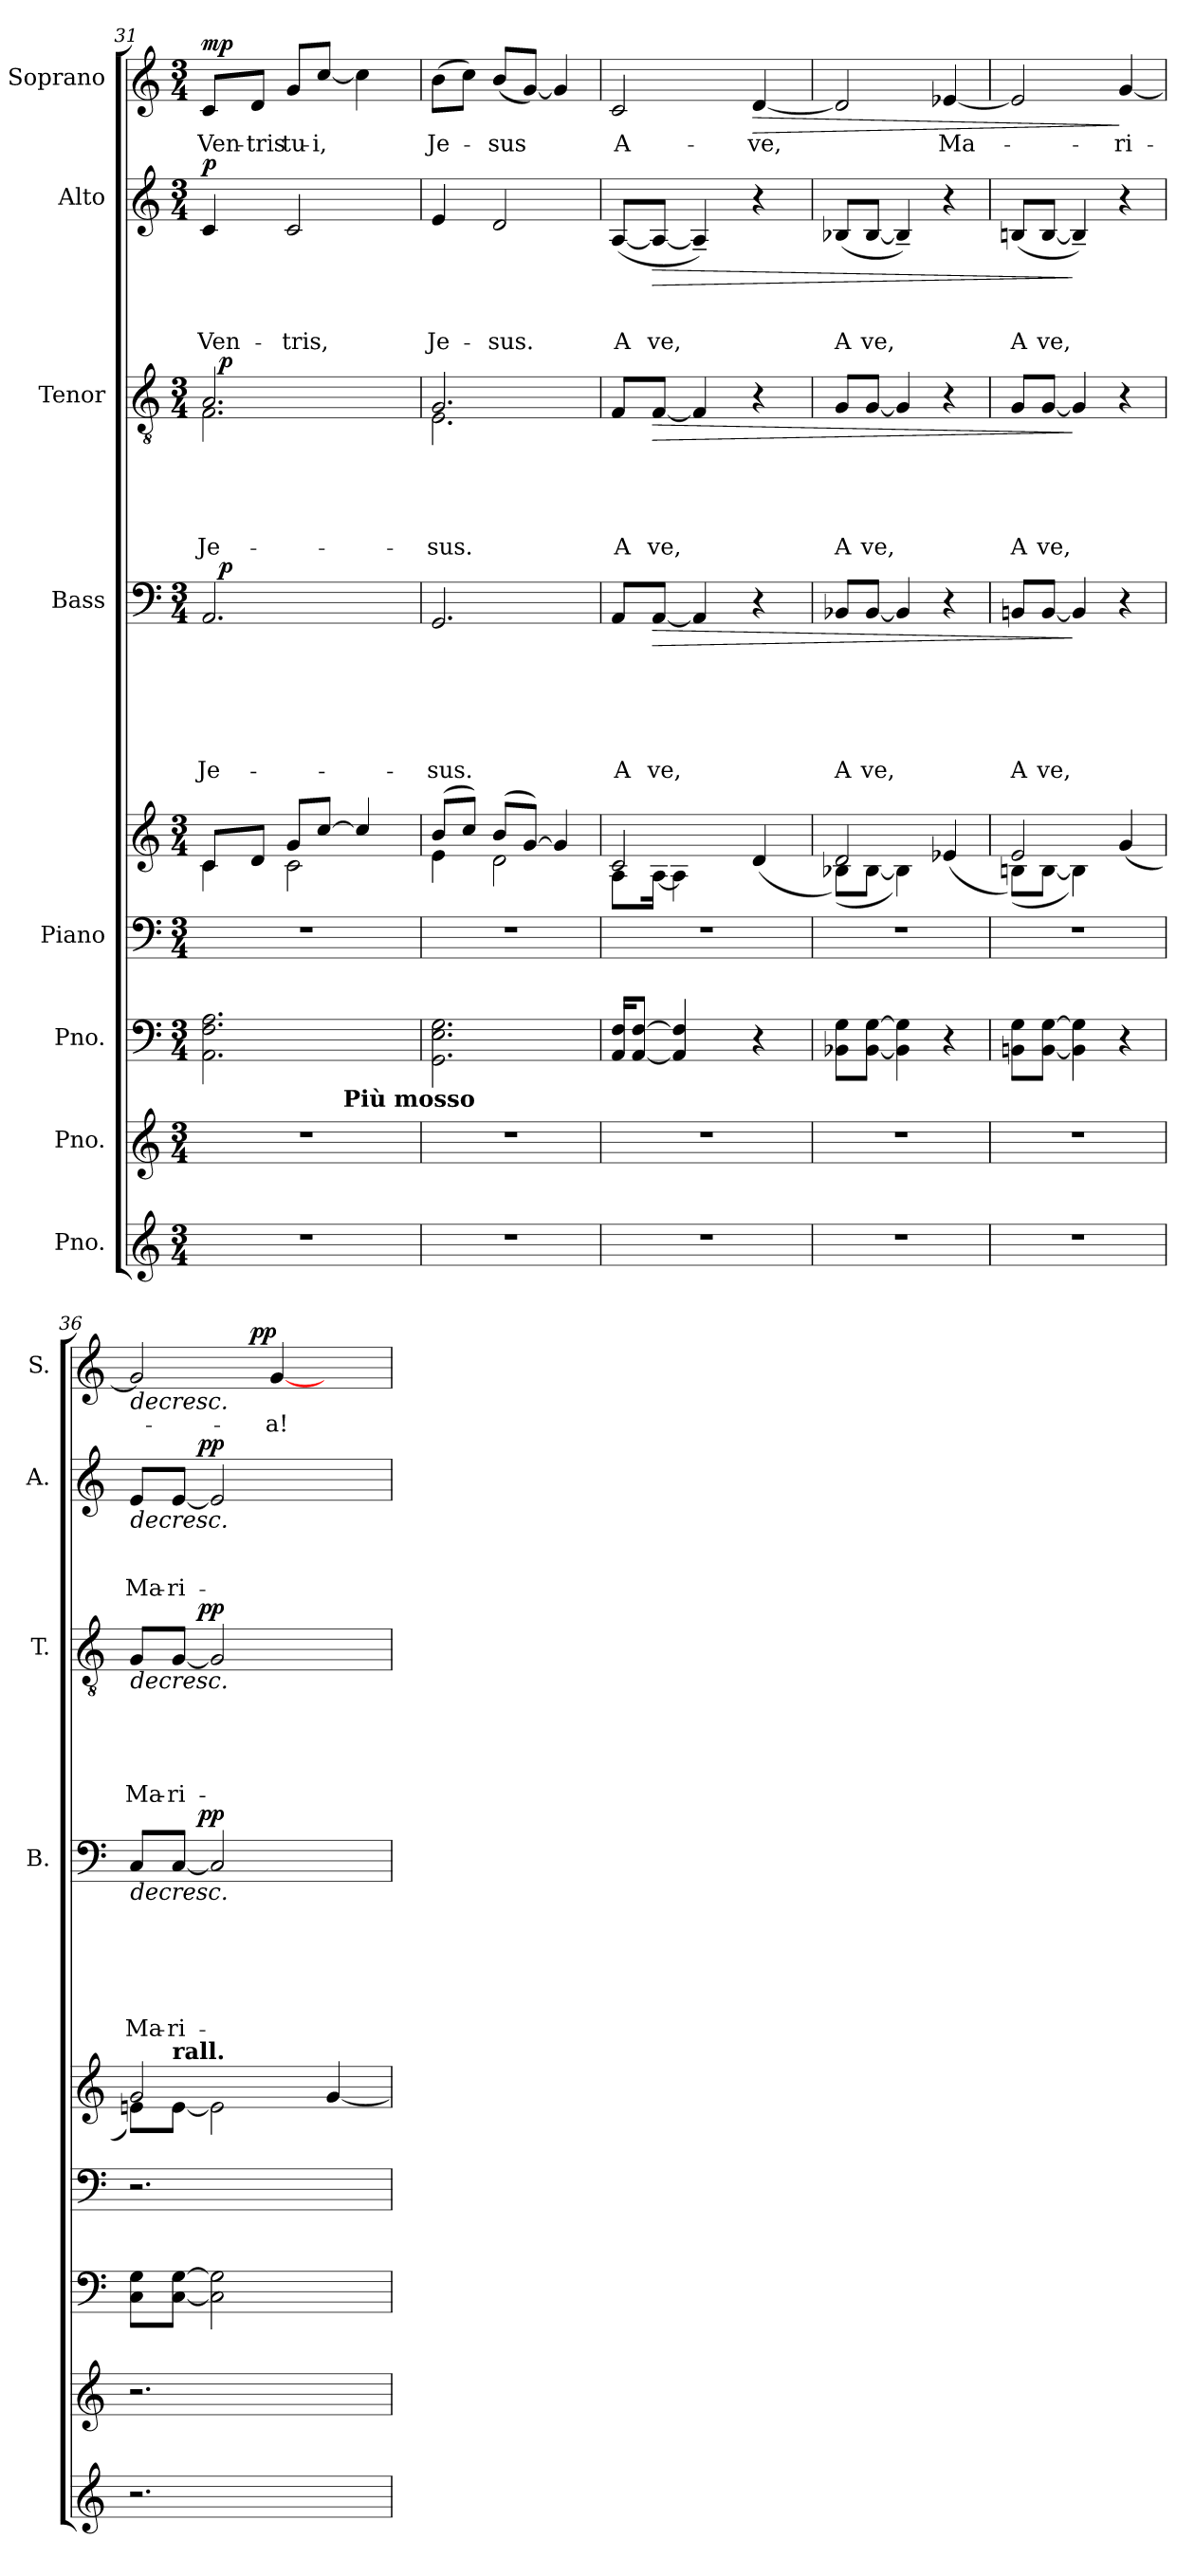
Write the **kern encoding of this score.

**kern	**kern	**kern	**kern	**kern	**kern	**text	**text	**text	**text	**text	**text	**dynam	**kern	**text	**text	**text	**text	**text	**dynam	**kern	**text	**text	**text	**dynam	**kern	**text	**dynam
*part8	*part7	*part6	*part5	*part5	*part4	*part4	*part4	*part4	*part4	*part4	*part4	*part4	*part3	*part3	*part3	*part3	*part3	*part3	*part3	*part2	*part2	*part2	*part2	*part2	*part1	*part1	*part1
*staff9	*staff8	*staff7	*staff6	*staff5	*staff4	*staff4	*staff4	*staff4	*staff4	*staff4	*staff4	*staff4	*staff3	*staff3	*staff3	*staff3	*staff3	*staff3	*staff3	*staff2	*staff2	*staff2	*staff2	*staff2	*staff1	*staff1	*staff1
*I"Pno.	*I"Pno.	*I"Pno.	*I"Piano	*	*I"Bass	*	*	*	*	*	*	*	*I"Tenor	*	*	*	*	*	*	*I"Alto	*	*	*	*	*I"Soprano	*	*
*	*	*	*	*	*I'B.	*	*	*	*	*	*	*	*I'T.	*	*	*	*	*	*	*I'A.	*	*	*	*	*I'S.	*	*
*clefG2	*clefG2	*clefF4	*clefF4	*clefG2	*clefF4	*	*	*	*	*	*	*	*clefGv2	*	*	*	*	*	*	*clefG2	*	*	*	*	*clefG2	*	*
*k[]	*k[]	*k[]	*k[]	*k[]	*k[]	*	*	*	*	*	*	*	*k[]	*	*	*	*	*	*	*k[]	*	*	*	*	*k[]	*	*
*C:	*C:	*C:	*C:	*C:	*C:	*	*	*	*	*	*	*	*C:	*	*	*	*	*	*	*C:	*	*	*	*	*C:	*	*
*M3/4	*M3/4	*M3/4	*M3/4	*M3/4	*M3/4	*	*	*	*	*	*	*	*M3/4	*	*	*	*	*	*	*M3/4	*	*	*	*	*M3/4	*	*
=31	=31	=31	=31	=31	=31	=31	=31	=31	=31	=31	=31	=31	=31	=31	=31	=31	=31	=31	=31	=31	=31	=31	=31	=31	=31	=31	=31
*	*	*	*	*^	*	*	*	*	*	*	*	*	*	*	*	*	*	*	*	*	*	*	*	*	*	*	*
!	!	!	!	!	!	!	!	!	!	!	!	!LO:LY:b	!	!	!	!	!	!	!LO:LY:b	!	!	!	!	!LO:LY:b	!LO:DY:a	!	!LO:LY:b	!LO:DY:a
*	*	*^	*	*	*	*^	*	*	*	*	*	*	*	*^	*	*	*	*	*	*	*	*	*	*	*	*	*	*
*	*	*	*	*	*	*	*	*	*	*	*	*	*	*	*	*	*^	*	*	*	*	*	*	*	*	*	*	*	*	*	*
2.r	2.r	2.AA\ 2.F\ 2.A\	4...ryy	2.r	8c/L	4c\	2.AA/	32ryy	.	.	.	.	.	Je-	.	2.A/	2.F\	32ryy	.	.	.	.	Je-	.	4c/	.	.	Ven-	p	8c/L	Ven-	mp
!	!	!	!	!	!	!	!	!	!	!	!	!	!	!	!LO:DY:a	!	!	!	!	!	!	!	!	!LO:DY:a	!	!	!	!	!	!	!	!
.	.	.	.	.	.	.	.	2ryy	.	.	.	.	.	.	p	.	.	2ryy	.	.	.	.	.	p	.	.	.	.	.	.	.	.
!	!	!	!	!	!	!	!	!	!	!	!	!	!	!	!	!	!	!	!	!	!	!	!	!	!	!	!	!	!	!	!LO:LY:b:rj	!
.	.	.	.	.	8d/J	.	.	.	.	.	.	.	.	.	.	.	.	.	.	.	.	.	.	.	.	.	.	.	.	8d/J	-tris	.
!	!	!	!	!	!	!	!	!	!	!	!	!	!	!	!	!	!	!	!	!	!	!	!	!	!	!	!	!LO:LY:b	!	!	!LO:LY:b	!
.	.	.	.	.	8g/L	2c\	.	.	.	.	.	.	.	.	.	.	.	.	.	.	.	.	.	.	2c/	.	.	-tris,	.	8g/L	tu-	.
!	!	!	!	!	!	!	!	!	!	!	!	!	!	!	!	!	!	!	!	!	!	!	!	!	!	!	!	!	!	!	!LO:LY:b:rj	!
.	.	.	.	.	[>8cc/J	.	.	.	.	.	.	.	.	.	.	.	.	.	.	.	.	.	.	.	.	.	.	.	.	[<8cc/J	-i,	.
!	!	!	!LO:TX:b:B:t=Più mosso	!	!	!	!	!	!	!	!	!	!	!	!	!	!	!	!	!	!	!	!	!	!	!	!	!	!	!	!	!
.	.	.	4ryy	.	.	.	.	.	.	.	.	.	.	.	.	.	.	.	.	.	.	.	.	.	.	.	.	.	.	.	.	.
.	.	.	.	.	4cc/]	.	.	.	.	.	.	.	.	.	.	.	.	.	.	.	.	.	.	.	.	.	.	.	.	4cc\]	.	.
.	.	.	.	.	.	.	.	8..ryy	.	.	.	.	.	.	.	.	.	8..ryy	.	.	.	.	.	.	.	.	.	.	.	.	.	.
.	.	.	32ryy	.	.	.	.	.	.	.	.	.	.	.	.	.	.	.	.	.	.	.	.	.	.	.	.	.	.	.	.	.
=32	=32	=32	=32	=32	=32	=32	=32	=32	=32	=32	=32	=32	=32	=32	=32	=32	=32	=32	=32	=32	=32	=32	=32	=32	=32	=32	=32	=32	=32	=32	=32	=32
!	!	!	!	!	!	!	!	!	!	!	!	!	!	!LO:LY:b	!	!	!	!	!	!	!	!	!LO:LY:b	!	!	!	!	!LO:LY:b	!	!	!LO:LY:b	!
*	*	*	*	*	*	*	*v	*v	*	*	*	*	*	*	*	*	*	*	*	*	*	*	*	*	*	*	*	*	*	*	*	*
*	*	*v	*v	*	*	*	*	*	*	*	*	*	*	*	*	*v	*v	*	*	*	*	*	*	*	*	*	*	*	*	*	*
2.r	2.r	2.GG\ 2.E\ 2.G\	2.r	(>8b/L	4e\	2.GG/	.	.	.	.	.	-sus.	.	2.G/	2.E\	.	.	.	.	-sus.	.	4e/	.	.	Je-	.	(>8b\L	Je-	.
.	.	.	.	8cc/J)	.	.	.	.	.	.	.	.	.	.	.	.	.	.	.	.	.	.	.	.	.	.	8cc\J)	.	.
!	!	!	!	!	!	!	!	!	!	!	!	!	!	!	!	!	!	!	!	!	!	!	!	!	!LO:LY:b	!	!	!LO:LY:b	!
.	.	.	.	(>8b/L	2d\	.	.	.	.	.	.	.	.	.	.	.	.	.	.	.	.	2d/	.	.	-sus.	.	(<8b/L	-sus	.
.	.	.	.	[>8g/J)	.	.	.	.	.	.	.	.	.	.	.	.	.	.	.	.	.	.	.	.	.	.	[<8g/J)	.	.
.	.	.	.	4g/]	.	.	.	.	.	.	.	.	.	.	.	.	.	.	.	.	.	.	.	.	.	.	4g/]	.	.
*	*	*	*	*	*	*	*	*	*	*	*	*	*	*v	*v	*	*	*	*	*	*	*	*	*	*	*	*	*	*
=33	=33	=33	=33	=33	=33	=33	=33	=33	=33	=33	=33	=33	=33	=33	=33	=33	=33	=33	=33	=33	=33	=33	=33	=33	=33	=33	=33	=33
!	!	!	!	!	!	!	!	!	!	!	!	!LO:LY:b	!	!	!	!	!	!	!LO:LY:b	!	!	!	!	!LO:LY:b	!	!	!LO:LY:b	!
2.r	2.r	16AA/ 16F/KL	2.r	2c/	8A\L	8AA/L	.	.	.	.	.	A	.	8F/L	.	.	.	.	A	.	(<[>8A/L	.	.	A	.	2c/	A-	.
.	.	[<8AA/ [>8F/J	.	.	.	.	.	.	.	.	.	.	.	.	.	.	.	.	.	.	.	.	.	.	.	.	.	.
!	!	!	!	!	!	!	!	!	!	!	!	!LO:LY:b	!LO:HP:b	!	!	!	!	!	!LO:LY:b	!LO:HP:b	!	!	!	!LO:LY:b	!LO:HP:b	!	!	!
.	.	.	.	.	[<16A\Jk	[<8AA/J	.	.	.	.	.	ve,	>	[<8F/J	.	.	.	.	ve,	>	8A/J_	.	.	ve,	>	.	.	.
.	.	4AA/] 4F/]	.	.	4A\]	.	.	.	.	.	.	.	.	.	.	.	.	.	.	.	.	.	.	.	.	.	.	.
.	.	.	.	.	.	4AA/]	.	.	.	.	.	.	.	4F/]	.	.	.	.	.	.	4A~</])	.	.	.	.	.	.	.
.	.	16ryy	.	.	4ryy	.	.	.	.	.	.	.	.	.	.	.	.	.	.	.	.	.	.	.	.	.	.	.
!	!	!	!	!	!	!	!	!	!	!	!	!	!	!	!	!	!	!	!	!	!	!	!	!	!	!	!LO:LY:b	!LO:HP:b
.	.	4r	.	(<4d/	.	4r	.	.	.	.	.	.	.	4r	.	.	.	.	.	.	4r	.	.	.	.	[<4d/	-ve,	>
.	.	.	.	.	16ryy	.	.	.	.	.	.	.	.	.	.	.	.	.	.	.	.	.	.	.	.	.	.	.
=34	=34	=34	=34	=34	=34	=34	=34	=34	=34	=34	=34	=34	=34	=34	=34	=34	=34	=34	=34	=34	=34	=34	=34	=34	=34	=34	=34	=34
!	!	!	!	!	!	!	!	!	!	!	!	!LO:LY:b	!	!	!	!	!	!	!LO:LY:b	!	!	!	!	!LO:LY:b	!	!	!	!
2.r	2.r	8BB-X\ 8G\L	2.r	2d/	(>8B-X\L)	8BB-X/L	.	.	.	.	.	A	.	8G/L	.	.	.	.	A	.	(>8B-X/L	.	.	A	.	2d/]	.	.
!	!	!	!	!	!	!	!	!	!	!	!	!LO:LY:b	!	!	!	!	!	!	!LO:LY:b	!	!	!	!	!LO:LY:b	!	!	!	!
.	.	[<8BB-\ [>8G\J	.	.	[<8B-\J	[<8BB-/J	.	.	.	.	.	ve,	.	[<8G/J	.	.	.	.	ve,	.	[<8B-/J	.	.	ve,	.	.	.	.
.	.	4BB-\] 4G\]	.	.	4B-\])	4BB-/]	.	.	.	.	.	.	.	4G/]	.	.	.	.	.	.	4B-~</])	.	.	.	.	.	.	.
!	!	!	!	!	!	!	!	!	!	!	!	!	!	!	!	!	!	!	!	!	!	!	!	!	!	!	!LO:LY:b	!
.	.	4r	.	(<4e-X/	4ryy	4r	.	.	.	.	.	.	.	4r	.	.	.	.	.	.	4r	.	.	.	.	[<4e-X/	Ma-	.
=35	=35	=35	=35	=35	=35	=35	=35	=35	=35	=35	=35	=35	=35	=35	=35	=35	=35	=35	=35	=35	=35	=35	=35	=35	=35	=35	=35	=35
!	!	!	!	!	!	!	!	!	!	!	!	!LO:LY:b	!	!	!	!	!	!	!LO:LY:b	!	!	!	!	!LO:LY:b	!	!	!	!
2.r	2.r	8BBn\ 8G\L	2.r	2e/	(>8Bn\L)	8BBn/L	.	.	.	.	.	A	.	8G/L	.	.	.	.	A	.	(>8Bn/L	.	.	A	.	2e-/]	.	.
!	!	!	!	!	!	!	!	!	!	!	!	!LO:LY:b	!	!	!	!	!	!	!LO:LY:b	!	!	!	!	!LO:LY:b	!	!	!	!
.	.	[<8BB\ [>8G\J	.	.	[<8B\J	[<8BB/J	.	.	.	.	.	ve,	.	[<8G/J	.	.	.	.	ve,	.	[<8B/J	.	.	ve,	.	.	.	.
.	.	4BB\] 4G\]	.	.	4B\])	4BB/]	.	.	.	.	.	.	]	4G/]	.	.	.	.	.	]	4B~</])	.	.	.	]	.	.	.
!	!	!	!	!	!	!	!	!	!	!	!	!	!	!	!	!	!	!	!	!	!	!	!	!	!	!	!LO:LY:b	!
.	.	4r	.	(<4g/	4ryy	4r	.	.	.	.	.	.	.	4r	.	.	.	.	.	.	4r	.	.	.	.	[<4g/	-ri-	]
!!LO:PB:g=z
=36	=36	=36	=36	=36	=36	=36	=36	=36	=36	=36	=36	=36	=36	=36	=36	=36	=36	=36	=36	=36	=36	=36	=36	=36	=36	=36	=36	=36
!	!	!	!	!	!	!	!	!	!	!	!	!	!	!	!	!	!	!	!	!	!	!	!	!	!	!LO:TX:a:B:t=rall.	!	!
!	!	!	!	!	!	!	!	!	!	!	!	!LO:LY:b	!LO:HP:b	!	!	!	!	!	!LO:LY:b	!LO:HP:b	!	!	!	!LO:LY:b	!LO:HP:b	!	!	!LO:HP:b
*	*	*	*	*	*	*^	*	*	*	*	*	*	*	*^	*	*	*	*	*	*	*^	*	*	*	*	*^	*	*
2.r	2.r	8C\ 8G\L	2.r	2g/	8en\L)	8C/L	8..ryy	.	.	.	.	.	Ma-	>	8G/L	8..ryy	.	.	.	.	Ma-	>	8e/L	8..ryy	.	.	Ma-	>	2g/]	4..ryy	.	>
!	!	!	!	!	!LO:TX:a:B:t=rall.	!	!	!	!	!	!	!	!	!	!	!	!	!	!	!	!	!	!	!	!	!	!	!	!	!	!	!
!	!	!	!	!	!	!	!	!	!	!	!	!	!LO:LY:b:rj	!	!	!	!	!	!	!	!LO:LY:b:rj	!	!	!	!	!	!LO:LY:b:rj	!	!	!	!	!
.	.	[<8C\ [>8G\J	.	.	[<8e\J	[<8C/J	.	.	.	.	.	.	-ri-	.	[<8G/J	.	.	.	.	.	-ri-	.	[<8e/J	.	.	.	-ri-	.	.	.	.	.
!	!	!	!	!	!	!	!	!	!	!	!	!	!	!LO:DY:a	!	!	!	!	!	!	!	!LO:DY:a	!	!	!	!	!	!LO:DY:a	!	!	!	!
.	.	.	.	.	.	.	2ryy	.	.	.	.	.	.	pp	.	2ryy	.	.	.	.	.	pp	.	2ryy	.	.	.	pp	.	.	.	.
.	.	2C\] 2G\]	.	.	2e\]	2C/]	.	.	.	.	.	.	.	]	2G/]	.	.	.	.	.	.	]	2e/]	.	.	.	.	]	.	.	.	.
!	!	!	!	!	!	!	!	!	!	!	!	!	!	!	!	!	!	!	!	!	!	!	!	!	!	!	!	!	!	!	!	!LO:DY:a
.	.	.	.	.	.	.	.	.	.	.	.	.	.	.	.	.	.	.	.	.	.	.	.	.	.	.	.	.	.	2ryy	.	pp
!	!	!	!	!	!	!	!	!	!	!	!	!	!	!	!	!	!	!	!	!	!	!	!	!	!	!	!	!	!	!	!LO:LY:b	!
.	.	.	.	4ryy	.	.	.	.	.	.	.	.	.	.	.	.	.	.	.	.	.	.	.	.	.	.	.	.	[<4g/	.	-a!	.
.	.	.	.	.	.	.	4ryy	.	.	.	.	.	.	.	.	4ryy	.	.	.	.	.	.	.	4ryy	.	.	.	.	.	.	.	.
4ryy	4ryy	4ryy	4ryy	[>4g/	4ryy	4ryy	.	.	.	.	.	.	.	.	4ryy	.	.	.	.	.	.	.	4ryy	.	.	.	.	.	4ryy	.	.	]
.	.	.	.	.	.	.	.	.	.	.	.	.	.	.	.	.	.	.	.	.	.	.	.	.	.	.	.	.	.	16ryy	.	.
.	.	.	.	.	.	.	32ryy	.	.	.	.	.	.	.	.	32ryy	.	.	.	.	.	.	.	32ryy	.	.	.	.	.	.	.	.
!	!	!	!	!	!LO:TX:b:t=Pno.	!	!	!	!	!	!	!	!	!	!	!	!	!	!	!	!	!	!	!	!	!	!	!	!	!	!	!
*	*	*	*	*v	*v	*	*	*	*	*	*	*	*	*	*v	*v	*	*	*	*	*	*	*v	*v	*	*	*	*	*v	*v	*	*
*	*	*	*	*	*v	*v	*	*	*	*	*	*	*	*	*	*	*	*	*	*	*	*	*	*	*	*	*	*
=	=	=	=	=	=	=	=	=	=	=	=	=	=	=	=	=	=	=	=	=	=	=	=	=	=	=	=
*-	*-	*-	*-	*-	*-	*-	*-	*-	*-	*-	*-	*-	*-	*-	*-	*-	*-	*-	*-	*-	*-	*-	*-	*-	*-	*-	*-
